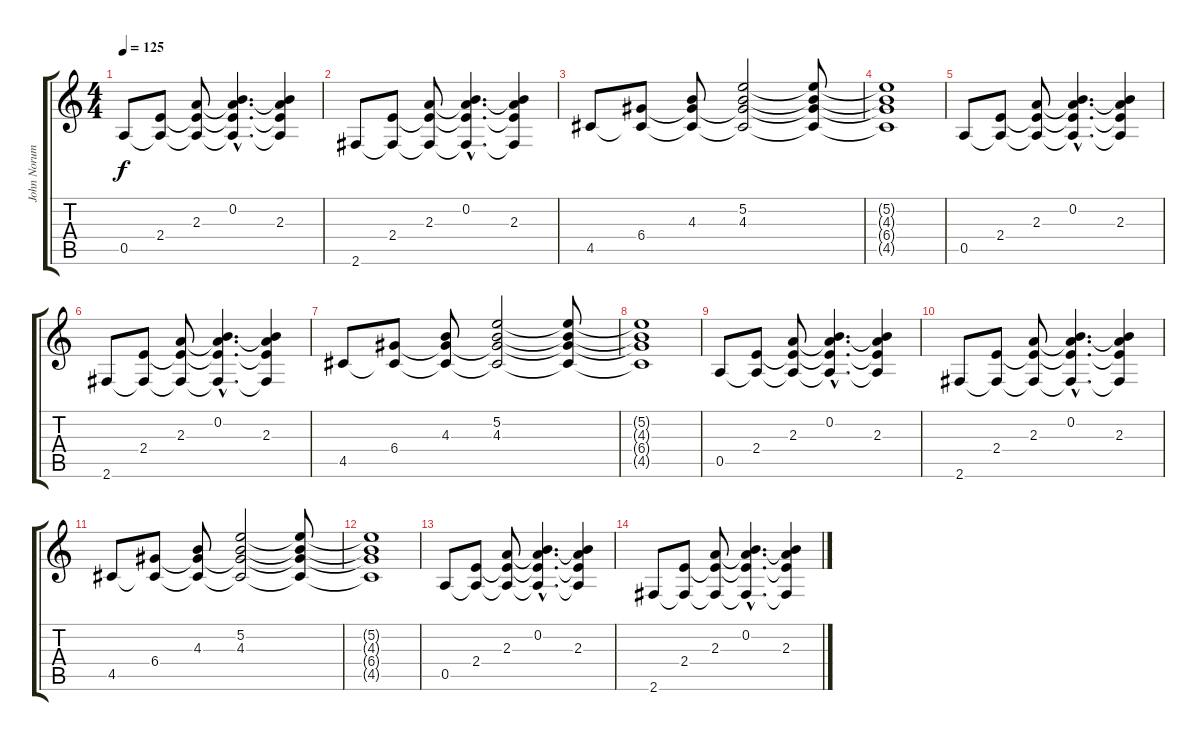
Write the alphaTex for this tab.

\track ("John Norum" "John Norum") {instrument electricguitarclean}
\staff {score tabs}
\tuning (E4 B3 G3 D3 A2 E2) {hide}
\ts (4 4)
\tempo 125
\clef g2
\ks c
0.5.8{dy f} (2.4 0.5{t}).8 (2.3 2.4{t} 0.5{t}).8 (0.2{hac} 2.3{hac t} 2.4{hac t} 0.5{hac t}).4{d} (0.2{t} 2.3 2.4{t} 0.5{t}).4 |
2.6.8 (2.4 2.6{t}).8 (2.3 2.4{t} 2.6{t}).8 (0.2{hac} 2.3{hac t} 2.4{hac t} 2.6{hac t}).4{d} (0.2{t} 2.3 2.4{t} 2.6{t}).4 |
4.5.8 (6.4 4.5{t}).8 (4.3 6.4{t} 4.5{t}).8 (5.2 4.3 6.4{t} 4.5{t}).2 (5.2{t} 4.3{t} 6.4{t} 4.5{t}).8 |
(5.2{t} 4.3{t} 6.4{t} 4.5{t}).1 |
0.5.8 (2.4 0.5{t}).8 (2.3 2.4{t} 0.5{t}).8 (0.2{hac} 2.3{hac t} 2.4{hac t} 0.5{hac t}).4{d} (0.2{t} 2.3 2.4{t} 0.5{t}).4 |
2.6.8 (2.4 2.6{t}).8 (2.3 2.4{t} 2.6{t}).8 (0.2{hac} 2.3{hac t} 2.4{hac t} 2.6{hac t}).4{d} (0.2{t} 2.3 2.4{t} 2.6{t}).4 |
4.5.8 (6.4 4.5{t}).8 (4.3 6.4{t} 4.5{t}).8 (5.2 4.3 6.4{t} 4.5{t}).2 (5.2{t} 4.3{t} 6.4{t} 4.5{t}).8 |
(5.2{t} 4.3{t} 6.4{t} 4.5{t}).1 |
0.5.8 (2.4 0.5{t}).8 (2.3 2.4{t} 0.5{t}).8 (0.2{hac} 2.3{hac t} 2.4{hac t} 0.5{hac t}).4{d} (0.2{t} 2.3 2.4{t} 0.5{t}).4 |
2.6.8 (2.4 2.6{t}).8 (2.3 2.4{t} 2.6{t}).8 (0.2{hac} 2.3{hac t} 2.4{hac t} 2.6{hac t}).4{d} (0.2{t} 2.3 2.4{t} 2.6{t}).4 |
4.5.8 (6.4 4.5{t}).8 (4.3 6.4{t} 4.5{t}).8 (5.2 4.3 6.4{t} 4.5{t}).2 (5.2{t} 4.3{t} 6.4{t} 4.5{t}).8 |
(5.2{t} 4.3{t} 6.4{t} 4.5{t}).1 |
0.5.8 (2.4 0.5{t}).8 (2.3 2.4{t} 0.5{t}).8 (0.2{hac} 2.3{hac t} 2.4{hac t} 0.5{hac t}).4{d} (0.2{t} 2.3 2.4{t} 0.5{t}).4 |
2.6.8 (2.4 2.6{t}).8 (2.3 2.4{t} 2.6{t}).8 (0.2{hac} 2.3{hac t} 2.4{hac t} 2.6{hac t}).4{d} (0.2{t} 2.3 2.4{t} 2.6{t}).4
